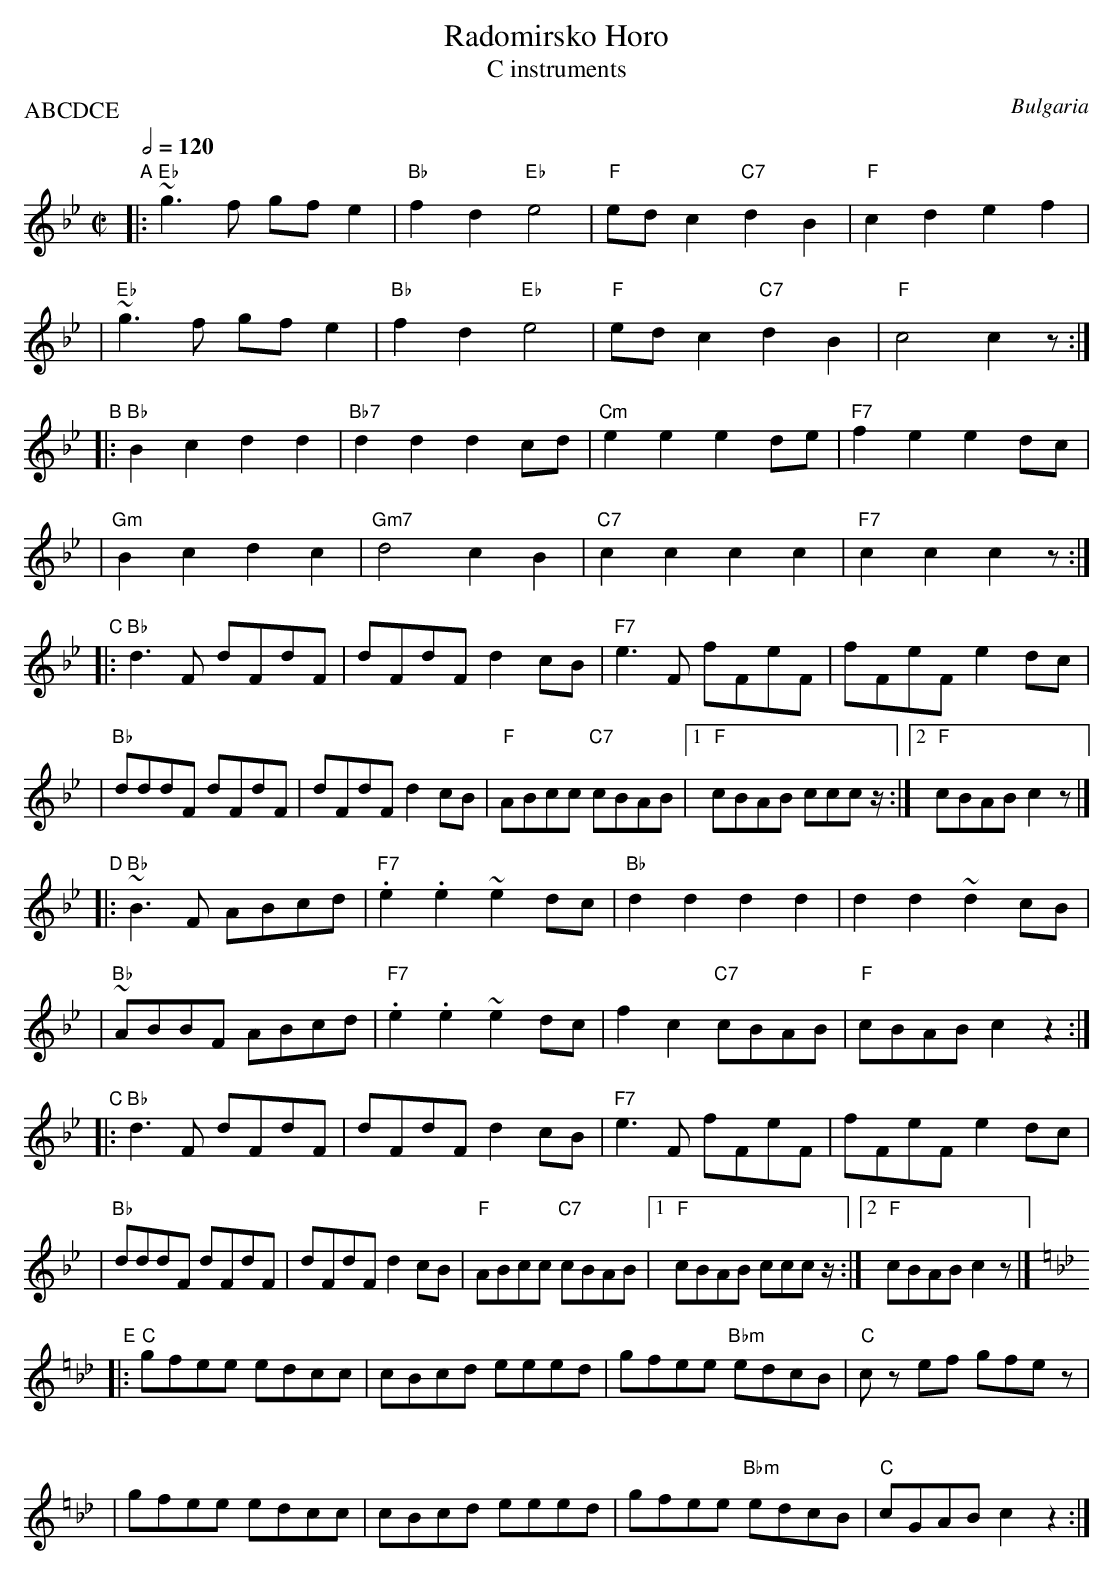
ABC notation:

X:1
T: Radomirsko Horo
T: C instruments
O: Bulgaria
M: C|
L: 1/8
Q: 1/2=120
P: ABCDCE
K: Bb
"A"\
|: "Eb"~g6/2f gfe2 | "Bb"f2d2"Eb"e4 | "F"edc2 "C7"d2B2 | "F"c2d2 e2f2 |
|  "Eb"~g6/2f gfe2 | "Bb"f2d2"Eb"e4 | "F"edc2 "C7"d2B2 | "F"c4 c2z :|
"B"\
|: "Bb"B2c2 d2d2 | "Bb7"d2d2 d2cd | "Cm"e2e2 e2de | "F7"f2e2 e2dc |
|  "Gm"B2c2 d2c2 | "Gm7"d4   c2B2 | "C7"c2c2 c2c2 | "F7"c2c2 c2z :|
"C"\
|: "Bb"d3F  dFdF | dFdF d2cB | "F7" e3F      fFeF | fFeF e2 dc |
|  "Bb"dddF dFdF | dFdF d2cB | "F"  ABcc "C7"cBAB \
|1 "F"cBAB cccz/ :|2 "F"cBAB c2z |]
"D"\
|: "Bb"~B3F  ABcd | "F7".e2.e2 ~e2dc | "Bb"d2d2     d2d2 |    d2d2 ~d2cB  |
|  "Bb"~ABBF ABcd | "F7".e2.e2 ~e2dc |     f2c2 "C7"cBAB | "F"cBAB  c2z2 :|
"C"\
|: "Bb"d3F  dFdF | dFdF d2cB | "F7" e3F      fFeF | fFeF e2 dc |
|  "Bb"dddF dFdF | dFdF d2cB | "F"  ABcc "C7"cBAB \
|1 "F"cBAB cccz/ :|2 "F"cBAB c2z |]
K: C=e_B_d
"E"\
|: "C"gfee edcc | cBcd eeed | gfee "Bbm"edcB | "C"cz ef gfez |
|     gfee edcc | cBcd eeed | gfee "Bbm"edcB | "C"cGAB  c2z2 :|
